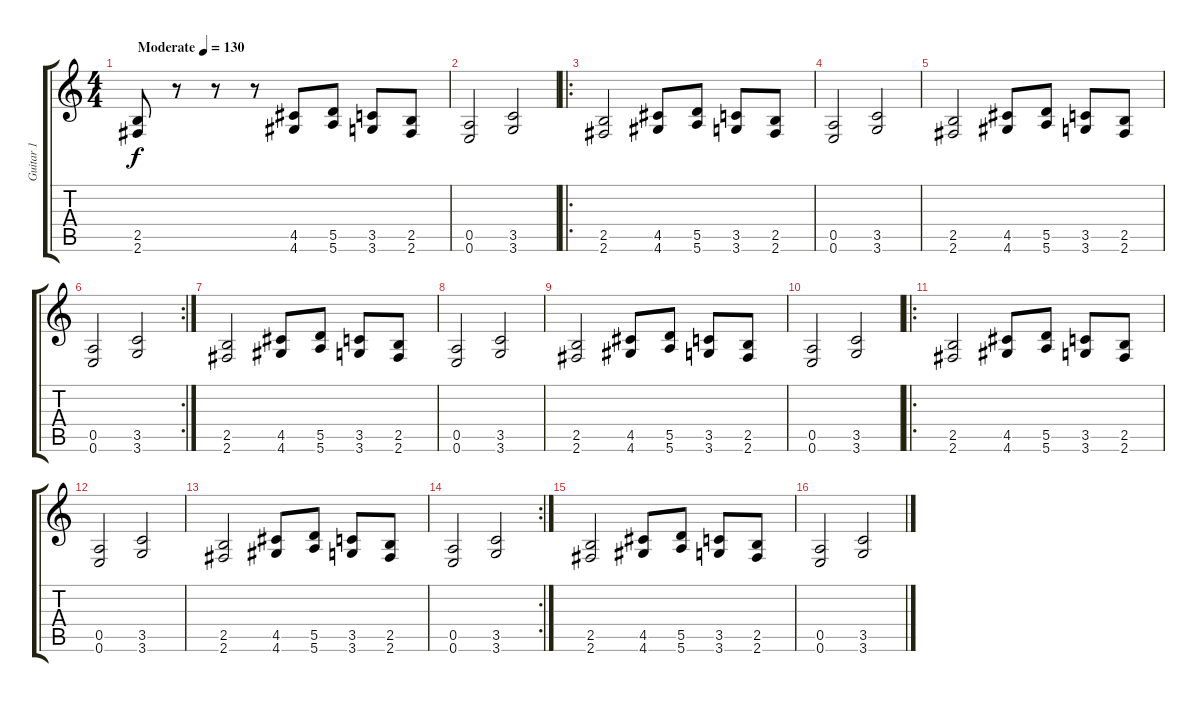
\track ("Guitar 1" "Guitar 1") {instrument distortionguitar}
\staff {score tabs}
\tuning (E4 B3 G3 D3 A2 E2) {hide}
\ts (4 4)
\tempo (130 "Moderate")
\clef g2
\ks c
(2.5 2.6).8{dy f instrument distortionguitar} r.8 r.8 r.8 (4.5 4.6).8 (5.5 5.6).8 (3.5 3.6).8 (2.5 2.6).8 |
(0.5 0.6).2 (3.5 3.6).2 |
\ro
(2.5 2.6).2 (4.5 4.6).8 (5.5 5.6).8 (3.5 3.6).8 (2.5 2.6).8 |
(0.5 0.6).2 (3.5 3.6).2 |
(2.5 2.6).2 (4.5 4.6).8 (5.5 5.6).8 (3.5 3.6).8 (2.5 2.6).8 |
\rc 2
(0.5 0.6).2 (3.5 3.6).2 |
(2.5 2.6).2 (4.5 4.6).8 (5.5 5.6).8 (3.5 3.6).8 (2.5 2.6).8 |
(0.5 0.6).2 (3.5 3.6).2 |
(2.5 2.6).2 (4.5 4.6).8 (5.5 5.6).8 (3.5 3.6).8 (2.5 2.6).8 |
(0.5 0.6).2 (3.5 3.6).2 |
\ro
(2.5 2.6).2 (4.5 4.6).8 (5.5 5.6).8 (3.5 3.6).8 (2.5 2.6).8 |
(0.5 0.6).2 (3.5 3.6).2 |
(2.5 2.6).2 (4.5 4.6).8 (5.5 5.6).8 (3.5 3.6).8 (2.5 2.6).8 |
\rc 2
(0.5 0.6).2 (3.5 3.6).2 |
(2.5 2.6).2 (4.5 4.6).8 (5.5 5.6).8 (3.5 3.6).8 (2.5 2.6).8 |
(0.5 0.6).2 (3.5 3.6).2
